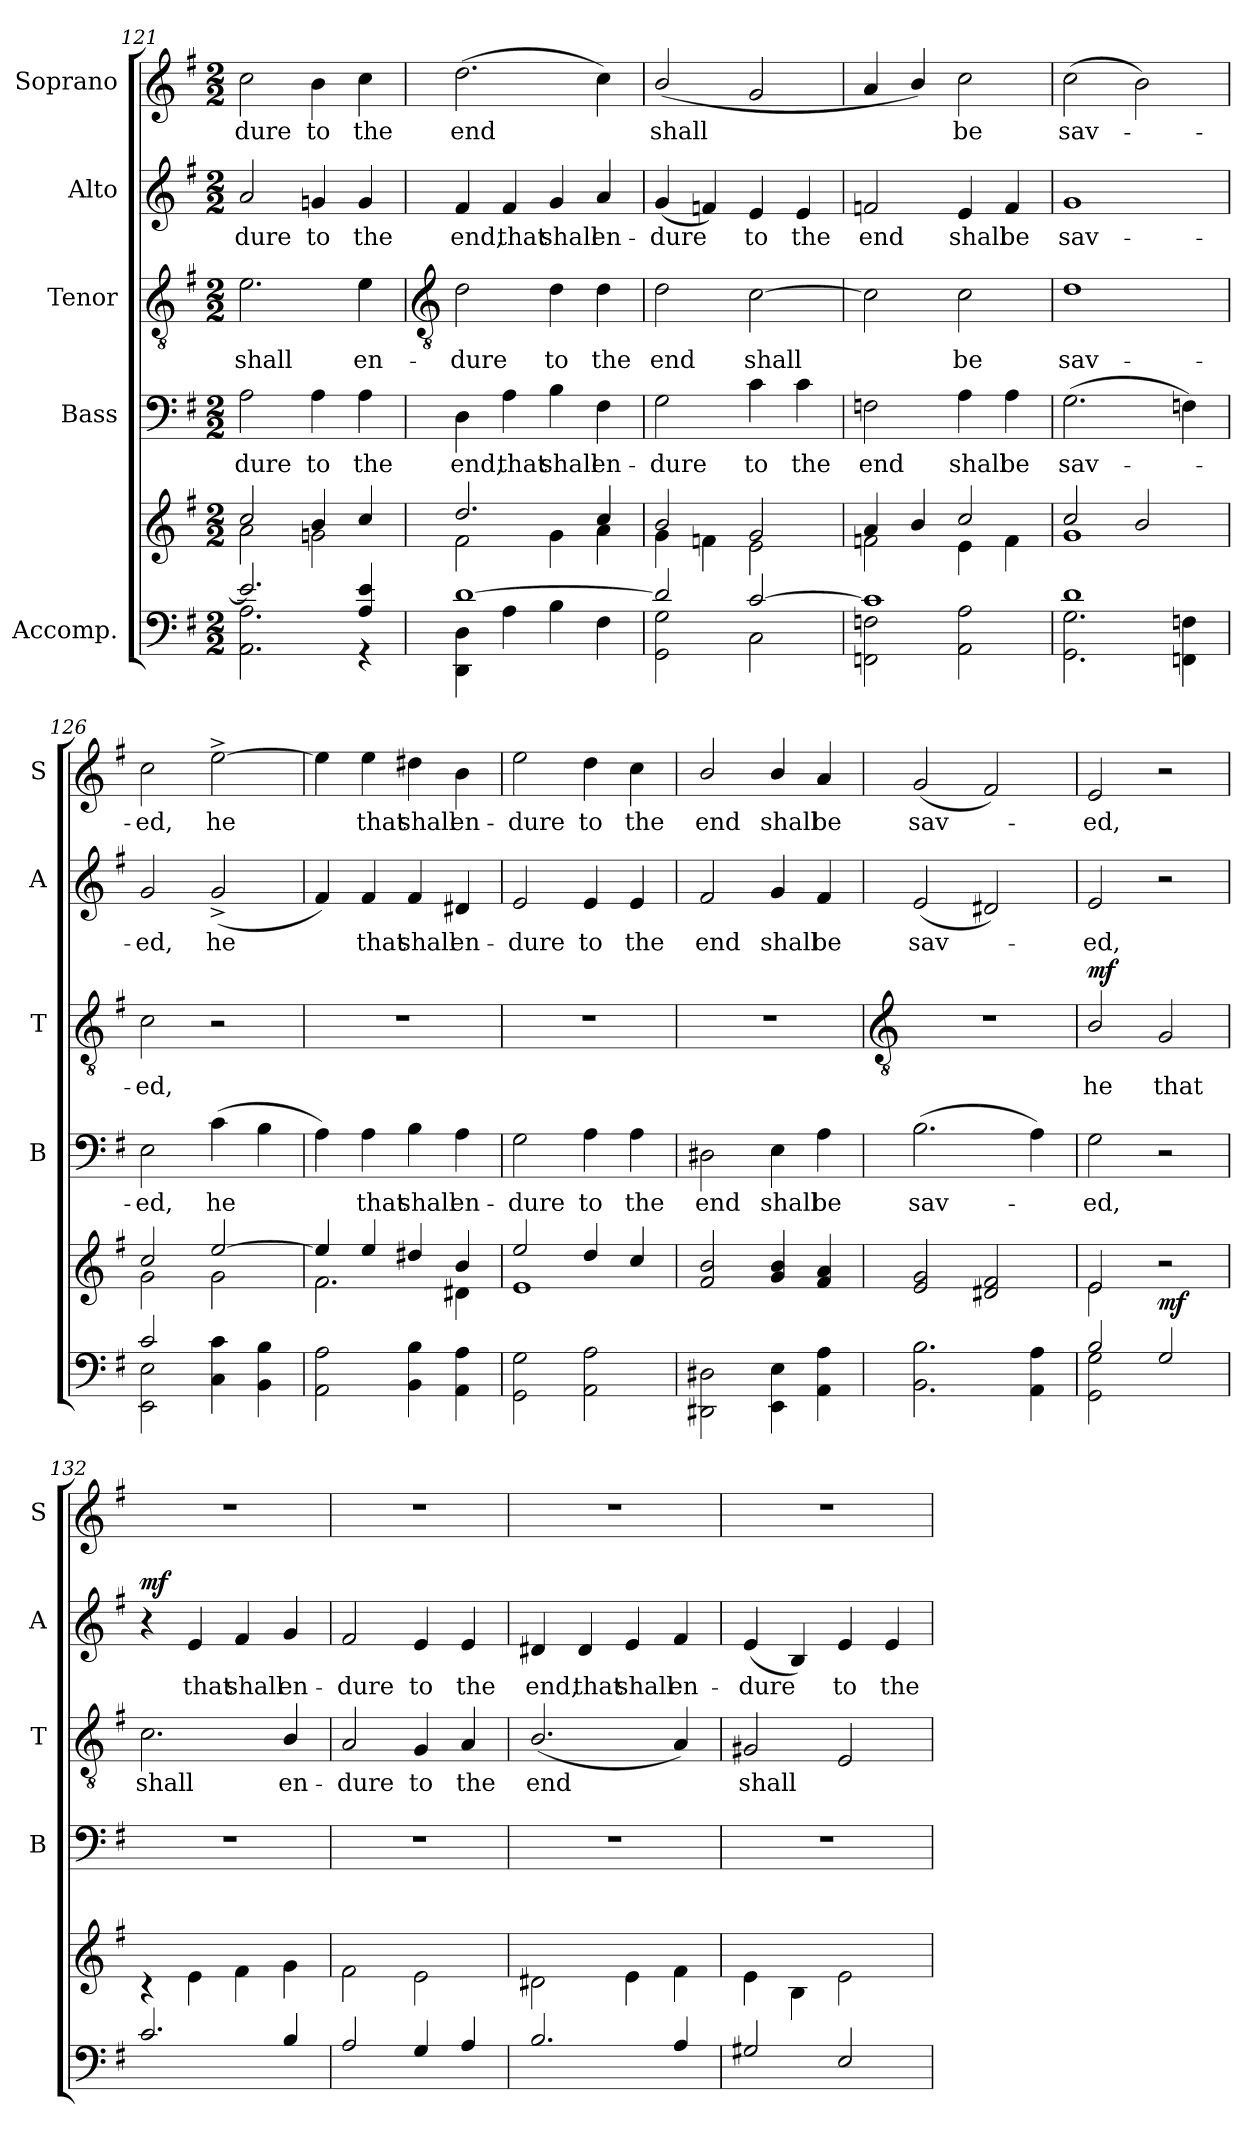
**kern	**kern	**dynam	**kern	**text	**kern	**text	**dynam	**kern	**text	**dynam	**kern	**text
*part5	*part5	*part5	*part4	*part4	*part3	*part3	*part3	*part2	*part2	*part2	*part1	*part1
*staff6	*staff5	*staff5/6	*staff4	*staff4	*staff3	*staff3	*staff3	*staff2	*staff2	*staff2	*staff1	*staff1
*I"Accomp.	*	*	*I"Bass	*	*I"Tenor	*	*	*I"Alto	*	*	*I"Soprano	*
*	*	*	*I'B	*	*I'T	*	*	*I'A	*	*	*I'S	*
*clefF4	*clefG2	*	*clefF4	*	*clefGv2	*	*	*clefG2	*	*	*clefG2	*
*k[f#]	*k[f#]	*	*k[f#]	*	*k[f#]	*	*	*k[f#]	*	*	*k[f#]	*
*G:	*G:	*	*G:	*	*G:	*	*	*G:	*	*	*G:	*
*M2/2	*M2/2	*	*M2/2	*	*M2/2	*	*	*M2/2	*	*	*M2/2	*
=121	=121	=121	=121	=121	=121	=121	=121	=121	=121	=121	=121	=121
*^	*^	*	*	*	*	*	*	*	*	*	*	*
!	!	!	!	!	!	!LO:LY:b	!	!LO:LY:b	!	!	!LO:LY:b	!	!	!LO:LY:b
2.e/]	2.AA\ 2.A\	2cc/	2a\	.	2A	-dure	2.e	shall	.	2a	-dure	.	2cc	-dure
!	!	!	!	!	!	!LO:LY:b	!	!	!	!	!LO:LY:b	!	!	!LO:LY:b
.	.	4b/	2gn\	.	4A	to	.	.	.	4gn	to	.	4b	to
!	!	!	!	!	!	!LO:LY:b	!	!LO:LY:b	!	!	!LO:LY:b	!	!	!LO:LY:b
4A/ 4e/	4r	4cc/	.	.	4A	the	4e	en-	.	4g	the	.	4cc	the
!!LO:LB:g=z
=122	=122	=122	=122	=122	=122	=122	=122	=122	=122	=122	=122	=122	=122	=122
*	*	*	*	*	*	*	*clefGv2	*	*	*	*	*	*	*
!	!	!	!	!	!	!LO:LY:b	!	!LO:LY:b	!	!	!LO:LY:b	!	!	!LO:LY:b
[1d/	4DD\ 4D\	2.dd/	2f#\	.	4D	end,	2d	-dure	.	4f#	end,	.	(>2.dd	end
!	!	!	!	!	!	!LO:LY:b	!	!	!	!	!LO:LY:b	!	!	!
.	4A\	.	.	.	4A	that	.	.	.	4f#	that	.	.	.
!	!	!	!	!	!	!LO:LY:b	!	!LO:LY:b	!	!	!LO:LY:b	!	!	!
.	4B\	.	4g\	.	4B	shall	4d	to	.	4g	shall	.	.	.
!	!	!	!	!	!	!LO:LY:b	!	!LO:LY:b	!	!	!LO:LY:b	!	!	!
.	4F#\	4cc/	4a\	.	4F#	en-	4d	the	.	4a	en-	.	4cc)	.
=123	=123	=123	=123	=123	=123	=123	=123	=123	=123	=123	=123	=123	=123	=123
!	!	!	!	!	!	!LO:LY:b	!	!LO:LY:b	!	!	!LO:LY:b	!	!	!LO:LY:b
2d/]	2GG\ 2G\	2b/	4g\	.	2G	-dure	2d	end	.	(<4g	-dure	.	(<2b/	shall
.	.	.	4fn\	.	.	.	.	.	.	4fn)	.	.	.	.
!	!	!	!	!	!	!LO:LY:b	!	!LO:LY:b	!	!	!LO:LY:b	!	!	!
[2c/	2C\	2g/	2e\	.	4c	to	[2c	shall	.	4e	to	.	2g	.
!	!	!	!	!	!	!LO:LY:b	!	!	!	!	!LO:LY:b	!	!	!
.	.	.	.	.	4c	the	.	.	.	4e	the	.	.	.
=124	=124	=124	=124	=124	=124	=124	=124	=124	=124	=124	=124	=124	=124	=124
!	!	!	!	!	!	!LO:LY:b	!	!	!	!	!LO:LY:b	!	!	!
1c/]	2FFn\ 2Fn\	4a/	2fn\	.	2Fn	end	2c]	.	.	2fn	end	.	4a	.
.	.	4b/	.	.	.	.	.	.	.	.	.	.	4b/)	.
!	!	!	!	!	!	!LO:LY:b	!	!LO:LY:b	!	!	!LO:LY:b	!	!	!LO:LY:b
.	2AA\ 2A\	2cc/	4e\	.	4A	shall	2c	be	.	4e	shall	.	2cc	be
!	!	!	!	!	!	!LO:LY:b	!	!	!	!	!LO:LY:b	!	!	!
.	.	.	4f\	.	4A	be	.	.	.	4f	be	.	.	.
=125	=125	=125	=125	=125	=125	=125	=125	=125	=125	=125	=125	=125	=125	=125
!	!	!	!	!	!	!LO:LY:b	!	!LO:LY:b	!	!	!LO:LY:b	!	!	!LO:LY:b
1d/	2.GG\ 2.G\	2cc/	1g\	.	(>2.G	sav-	1d	sav-	.	1g	sav-	.	(>2cc	sav-
.	.	2b/	.	.	.	.	.	.	.	.	.	.	2b)	.
.	4FFn\ 4Fn\	.	.	.	4Fn)	.	.	.	.	.	.	.	.	.
=126	=126	=126	=126	=126	=126	=126	=126	=126	=126	=126	=126	=126	=126	=126
!	!	!	!	!	!	!LO:LY:b	!	!LO:LY:b	!	!	!LO:LY:b	!	!	!LO:LY:b
2c/	2EE\ 2E\	2cc/	2g\	.	2E	ed,	2c	-ed,	.	2g	-ed,	.	2cc	ed,
!	!	!	!	!	!	!LO:LY:b	!	!	!	!	!LO:LY:b	!	!	!LO:LY:b
2ryy	4C\ 4c\	[2ee/	2g\	.	(>4c	he	2r	.	.	(<2g^	he	.	[2ee^	he
.	4BB\ 4B\	.	.	.	4B	.	.	.	.	.	.	.	.	.
=127	=127	=127	=127	=127	=127	=127	=127	=127	=127	=127	=127	=127	=127	=127
1ryy	2AA\ 2A\	4ee/]	2.f#\	.	4A)	.	1r	.	.	4f#)	.	.	4ee]	.
!	!	!	!	!	!	!LO:LY:b	!	!	!	!	!LO:LY:b	!	!	!LO:LY:b
.	.	4ee/	.	.	4A	that	.	.	.	4f#	that	.	4ee	that
!	!	!	!	!	!	!LO:LY:b	!	!	!	!	!LO:LY:b	!	!	!LO:LY:b
.	4BB\ 4B\	4dd#X/	.	.	4B	shall	.	.	.	4f#	shall	.	4dd#X	shall
!	!	!	!	!	!	!LO:LY:b	!	!	!	!	!LO:LY:b	!	!	!LO:LY:b
.	4AA\ 4A\	4b/	4d#X\	.	4A	en-	.	.	.	4d#X	en-	.	4b	en-
=128	=128	=128	=128	=128	=128	=128	=128	=128	=128	=128	=128	=128	=128	=128
!	!	!	!	!	!	!LO:LY:b	!	!	!	!	!LO:LY:b	!	!	!LO:LY:b
1ryy	2GG\ 2G\	2ee/	1e\	.	2G	-dure	1r	.	.	2e	-dure	.	2ee	-dure
!	!	!	!	!	!	!LO:LY:b	!	!	!	!	!LO:LY:b	!	!	!LO:LY:b
.	2AA\ 2A\	4dd/	.	.	4A	to	.	.	.	4e	to	.	4dd	to
!	!	!	!	!	!	!LO:LY:b	!	!	!	!	!LO:LY:b	!	!	!LO:LY:b
.	.	4cc/	.	.	4A	the	.	.	.	4e	the	.	4cc	the
=129	=129	=129	=129	=129	=129	=129	=129	=129	=129	=129	=129	=129	=129	=129
!	!	!	!	!	!	!LO:LY:b	!	!	!	!	!LO:LY:b	!	!	!LO:LY:b
1ryy	2DD#X\ 2D#X\	2f#/ 2b/	1ryy	.	2D#X	end	1r	.	.	2f#	end	.	2b/	end
!	!	!	!	!	!	!LO:LY:b	!	!	!	!	!LO:LY:b	!	!	!LO:LY:b
.	4EE\ 4E\	4g/ 4b/	.	.	4E	shall	.	.	.	4g	shall	.	4b/	shall
!	!	!	!	!	!	!LO:LY:b	!	!	!	!	!LO:LY:b	!	!	!LO:LY:b
.	4AA\ 4A\	4f#/ 4a/	.	.	4A	be	.	.	.	4f#	be	.	4a	be
!!LO:LB:g=z
=130	=130	=130	=130	=130	=130	=130	=130	=130	=130	=130	=130	=130	=130	=130
*	*	*	*	*	*	*	*clefGv2	*	*	*	*	*	*	*
!	!	!	!	!	!	!LO:LY:b	!	!	!	!	!LO:LY:b	!	!	!LO:LY:b
1ryy	2.BB\ 2.B\	2e/ 2g/	1ryy	.	(>2.B	sav-	1r	.	.	(<2e	sav-	.	(<2g	sav-
.	.	2d#X/ 2f#/	.	.	.	.	.	.	.	2d#X)	.	.	2f#)	.
.	4AA\ 4A\	.	.	.	4A)	.	.	.	.	.	.	.	.	.
=131	=131	=131	=131	=131	=131	=131	=131	=131	=131	=131	=131	=131	=131	=131
!	!	!	!	!	!	!LO:LY:b	!	!LO:LY:b	!LO:DY:b	!	!LO:LY:b	!	!	!LO:LY:b
2B/	2GG\ 2G\	2e/	2e\	.	2G	ed,	2B/	he	mf	2e	ed,	.	2e	ed,
!	!	!	!	!LO:DY:b	!	!	!	!LO:LY:b	!	!	!	!	!	!
2G/	2ryy	2ryy	2r	mf	2r	.	2G	that	.	2r	.	.	2r	.
=132	=132	=132	=132	=132	=132	=132	=132	=132	=132	=132	=132	=132	=132	=132
!	!	!	!	!	!	!	!	!LO:LY:b	!	!	!	!LO:DY:b	!	!
2.c/	1ryy	1ryy	4r	.	1r	.	2.c	shall	.	4r	.	mf	1r	.
!	!	!	!	!	!	!	!	!	!	!	!LO:LY:b	!	!	!
.	.	.	4e\	.	.	.	.	.	.	4e	that	.	.	.
!	!	!	!	!	!	!	!	!	!	!	!LO:LY:b	!	!	!
.	.	.	4f#\	.	.	.	.	.	.	4f#	shall	.	.	.
!	!	!	!	!	!	!	!	!LO:LY:b	!	!	!LO:LY:b	!	!	!
4B/	.	.	4g\	.	.	.	4B/	en-	.	4g	en-	.	.	.
=133	=133	=133	=133	=133	=133	=133	=133	=133	=133	=133	=133	=133	=133	=133
!	!	!	!	!	!	!	!	!LO:LY:b	!	!	!LO:LY:b	!	!	!
2A/	1ryy	1ryy	2f#\	.	1r	.	2A	-dure	.	2f#	-dure	.	1r	.
!	!	!	!	!	!	!	!	!LO:LY:b	!	!	!LO:LY:b	!	!	!
4G/	.	.	2e\	.	.	.	4G	to	.	4e	to	.	.	.
!	!	!	!	!	!	!	!	!LO:LY:b	!	!	!LO:LY:b	!	!	!
4A/	.	.	.	.	.	.	4A	the	.	4e	the	.	.	.
=134	=134	=134	=134	=134	=134	=134	=134	=134	=134	=134	=134	=134	=134	=134
!	!	!	!	!	!	!	!	!LO:LY:b	!	!	!LO:LY:b	!	!	!
2.B/	1ryy	1ryy	2d#X\	.	1r	.	(<2.B/	end	.	4d#X	end,	.	1r	.
!	!	!	!	!	!	!	!	!	!	!	!LO:LY:b	!	!	!
.	.	.	.	.	.	.	.	.	.	4d#	that	.	.	.
!	!	!	!	!	!	!	!	!	!	!	!LO:LY:b	!	!	!
.	.	.	4e\	.	.	.	.	.	.	4e	shall	.	.	.
!	!	!	!	!	!	!	!	!	!	!	!LO:LY:b	!	!	!
4A/	.	.	4f#\	.	.	.	4A)	.	.	4f#	en-	.	.	.
=135	=135	=135	=135	=135	=135	=135	=135	=135	=135	=135	=135	=135	=135	=135
!	!	!	!	!	!	!	!	!LO:LY:b	!	!	!LO:LY:b	!	!	!
2G#X/	1ryy	1ryy	4e\	.	1r	.	2G#X	shall	.	(<4e	-dure	.	1r	.
.	.	.	4B\	.	.	.	.	.	.	4B)	.	.	.	.
!	!	!	!	!	!	!	!	!	!	!	!LO:LY:b	!	!	!
2E/	.	.	2e\	.	.	.	2E	.	.	4e	to	.	.	.
!	!	!	!	!	!	!	!	!	!	!	!LO:LY:b	!	!	!
.	.	.	.	.	.	.	.	.	.	4e	the	.	.	.
*v	*v	*	*	*	*	*	*	*	*	*	*	*	*	*
*	*v	*v	*	*	*	*	*	*	*	*	*	*	*
=	=	=	=	=	=	=	=	=	=	=	=	=
*-	*-	*-	*-	*-	*-	*-	*-	*-	*-	*-	*-	*-
